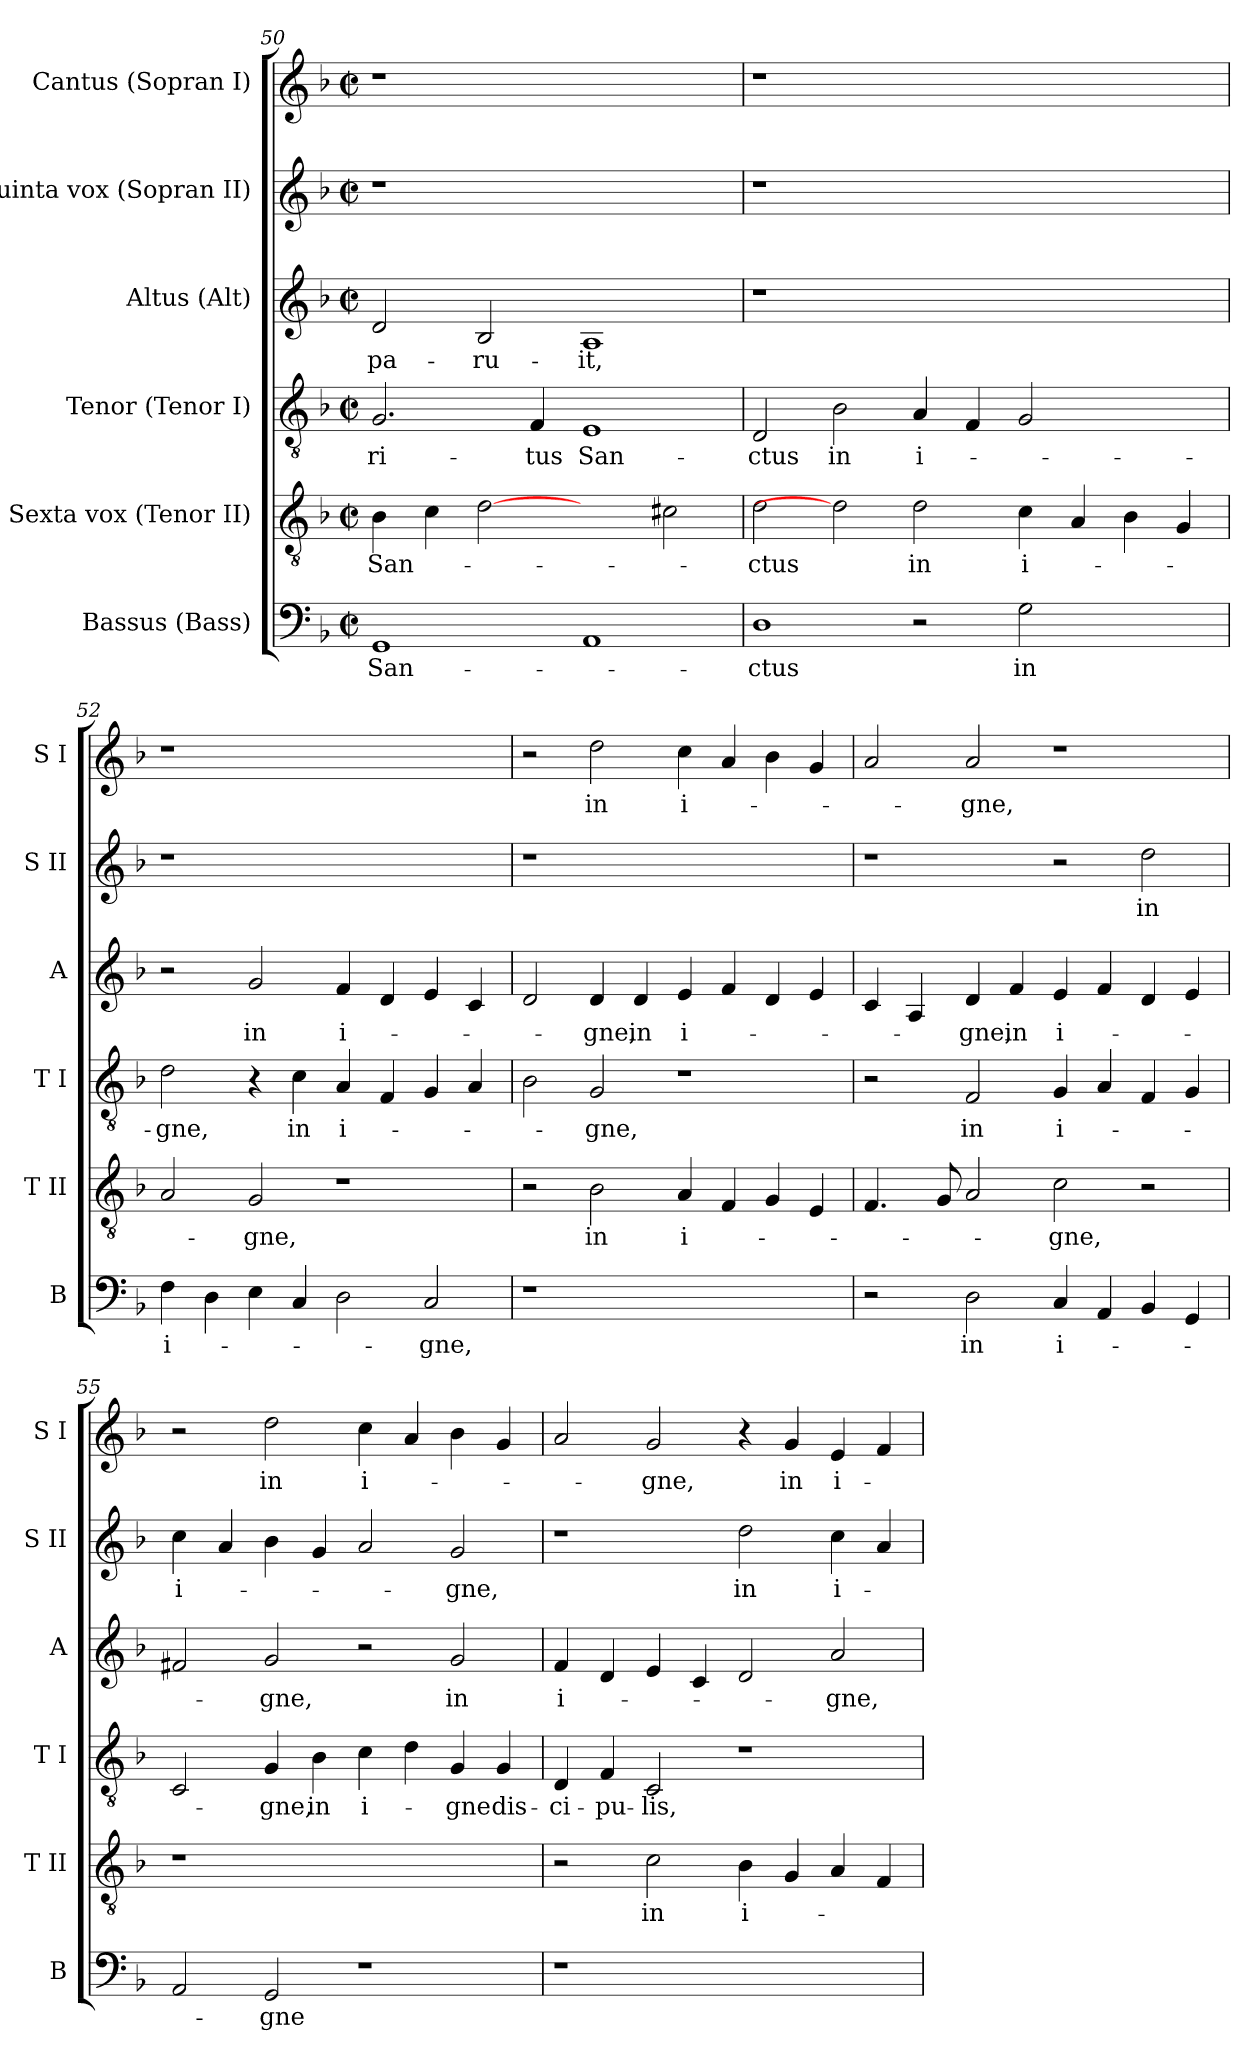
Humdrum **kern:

**kern	**text	**kern	**text	**kern	**text	**kern	**text	**kern	**text	**kern	**text
*part6	*part6	*part5	*part5	*part4	*part4	*part3	*part3	*part2	*part2	*part1	*part1
*staff6	*staff6	*staff5	*staff5	*staff4	*staff4	*staff3	*staff3	*staff2	*staff2	*staff1	*staff1
*I"Bassus (Bass)	*	*I"Sexta vox (Tenor II)	*	*I"Tenor (Tenor I)	*	*I"Altus (Alt)	*	*I"Quinta vox (Sopran II)	*	*I"Cantus (Sopran I)	*
*I'B	*	*I'T II	*	*I'T I	*	*I'A	*	*I'S II	*	*I'S I	*
!!LO:LB:g=z
*clefF4	*	*clefGv2	*	*clefGv2	*	*clefG2	*	*clefG2	*	*clefG2	*
*k[b-]	*	*k[b-]	*	*k[b-]	*	*k[b-]	*	*k[b-]	*	*k[b-]	*
*F:	*	*F:	*	*F:	*	*F:	*	*F:	*	*F:	*
*M2/2	*	*M2/2	*	*M2/2	*	*M2/2	*	*M2/2	*	*M2/2	*
*met(c|)	*	*met(c|)	*	*met(c|)	*	*met(c|)	*	*met(c|)	*	*met(c|)	*
=50	=50	=50	=50	=50	=50	=50	=50	=50	=50	=50	=50
1GG	San-	4B-\	San-	2.G/	-ri-	2d/	-pa-	1r	.	1r	.
.	.	4c\	.	.	.	.	.	.	.	.	.
.	.	[2d	.	.	.	2B-/	-ru-	.	.	.	.
.	.	.	.	4F/	-tus	.	.	.	.	.	.
1AA	.	2ryy	.	1E	San-	1A	-it,	1ryy	.	1ryy	.
.	.	2c#X\	.	.	.	.	.	.	.	.	.
=51	=51	=51	=51	=51	=51	=51	=51	=51	=51	=51	=51
1D	-ctus	2d\	-ctus	2D/	-ctus	1r	.	1r	.	1r	.
.	.	2d]	.	2B-\	in	.	.	.	.	.	.
2r	.	2d\	in	4A/	i-	1.ryy	.	1.ryy	.	1.ryy	.
.	.	.	.	4F/	.	.	.	.	.	.	.
2G\	in	4c\	i-	2G/	.	.	.	.	.	.	.
.	.	4A/	.	.	.	.	.	.	.	.	.
2ryy	.	4B-\	.	2ryy	.	.	.	.	.	.	.
.	.	4G/	.	.	.	.	.	.	.	.	.
=52	=52	=52	=52	=52	=52	=52	=52	=52	=52	=52	=52
4F\	i-	2A/	.	2d\	-gne,	2r	.	1r	.	1r	.
4D\	.	.	.	.	.	.	.	.	.	.	.
4E\	.	2G/	-gne,	4r	.	2g/	in	.	.	.	.
4C/	.	.	.	4c\	in	.	.	.	.	.	.
2D\	.	1r	.	4A/	i-	4f/	i-	1ryy	.	1ryy	.
.	.	.	.	4F/	.	4d/	.	.	.	.	.
2C/	-gne,	.	.	4G/	.	4e/	.	.	.	.	.
.	.	.	.	4A/	.	4c/	.	.	.	.	.
=53	=53	=53	=53	=53	=53	=53	=53	=53	=53	=53	=53
1r	.	2r	.	2B-\	.	2d/	.	1r	.	2r	.
.	.	2B-\	in	2G/	-gne,	4d/	-gne,	.	.	2dd\	in
.	.	.	.	.	.	4d/	in	.	.	.	.
1ryy	.	4A/	i-	1r	.	4e/	i-	1ryy	.	4cc\	i-
.	.	4F/	.	.	.	4f/	.	.	.	4a/	.
.	.	4G/	.	.	.	4d/	.	.	.	4b-\	.
.	.	4E/	.	.	.	4e/	.	.	.	4g/	.
=54	=54	=54	=54	=54	=54	=54	=54	=54	=54	=54	=54
2r	.	4.F/	.	2r	.	4c/	.	1r	.	2a/	.
.	.	.	.	.	.	4A/	.	.	.	.	.
.	.	8G/	.	.	.	.	.	.	.	.	.
2D\	in	2A/	.	2F/	in	4d/	-gne,	.	.	2a/	-gne,
.	.	.	.	.	.	4f/	in	.	.	.	.
4C/	i-	2c\	-gne,	4G/	i-	4e/	i-	2r	.	1r	.
4AA/	.	.	.	4A/	.	4f/	.	.	.	.	.
4BB-/	.	2r	.	4F/	.	4d/	.	2dd\	in	.	.
4GG/	.	.	.	4G/	.	4e/	.	.	.	.	.
!!LO:PB:g=z
=55	=55	=55	=55	=55	=55	=55	=55	=55	=55	=55	=55
2AA/	.	1r	.	2C/	.	2f#X/	.	4cc\	i-	2r	.
.	.	.	.	.	.	.	.	4a/	.	.	.
2GG/	-gne	.	.	4G/	-gne,	2g/	-gne,	4b-\	.	2dd\	in
.	.	.	.	4B-\	in	.	.	4g/	.	.	.
1r	.	1ryy	.	4c\	i-	2r	.	2a/	.	4cc\	i-
.	.	.	.	4d\	.	.	.	.	.	4a/	.
.	.	.	.	4G/	-gne	2g/	in	2g/	-gne,	4b-\	.
.	.	.	.	4G/	dis-	.	.	.	.	4g/	.
=56	=56	=56	=56	=56	=56	=56	=56	=56	=56	=56	=56
1r	.	2r	.	4D/	-ci-	4f/	i-	1r	.	2a/	.
.	.	.	.	4F/	-pu-	4d/	.	.	.	.	.
.	.	2c\	in	2C/	-lis,	4e/	.	.	.	2g/	-gne,
.	.	.	.	.	.	4c/	.	.	.	.	.
1ryy	.	4B-\	i-	1r	.	2d/	.	2dd\	in	4r	.
.	.	4G/	.	.	.	.	.	.	.	4g/	in
.	.	4A/	.	.	.	2a/	-gne,	4cc\	i-	4e/	i-
.	.	4F/	.	.	.	.	.	4a/	.	4f/	.
=	=	=	=	=	=	=	=	=	=	=	=
*-	*-	*-	*-	*-	*-	*-	*-	*-	*-	*-	*-
